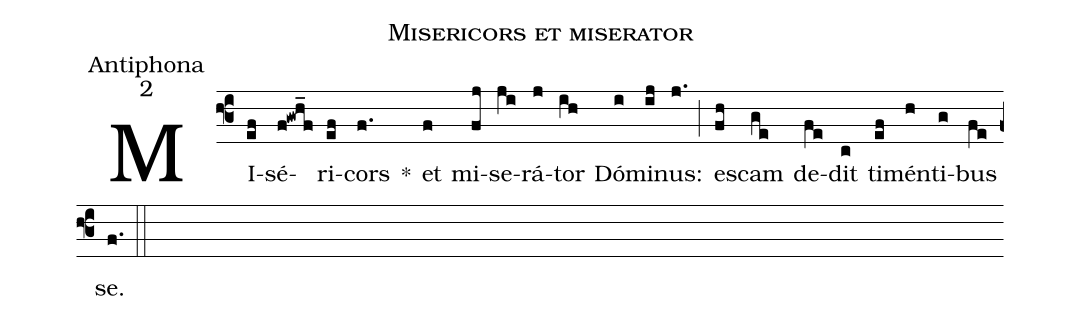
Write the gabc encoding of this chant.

name:Misericors et miserator;
office-part:Antiphona;
mode:2;
%%
(f3) MI(ef)sé(f!gwh_f)ri(ef)cors(f.) *() et(f) mi(fj)se(ji)rá(j)tor(ih) Dó(i)mi(ij)nus:(j.) (;) e(fh)scam(ge) de(fe)dit(c) ti(ef)mén(h)ti(g)bus(fe) se.(f.) (::)

%<eu>E(h) u(h) o(h) u(g) a(e) e.</eu>(f.) (::)
